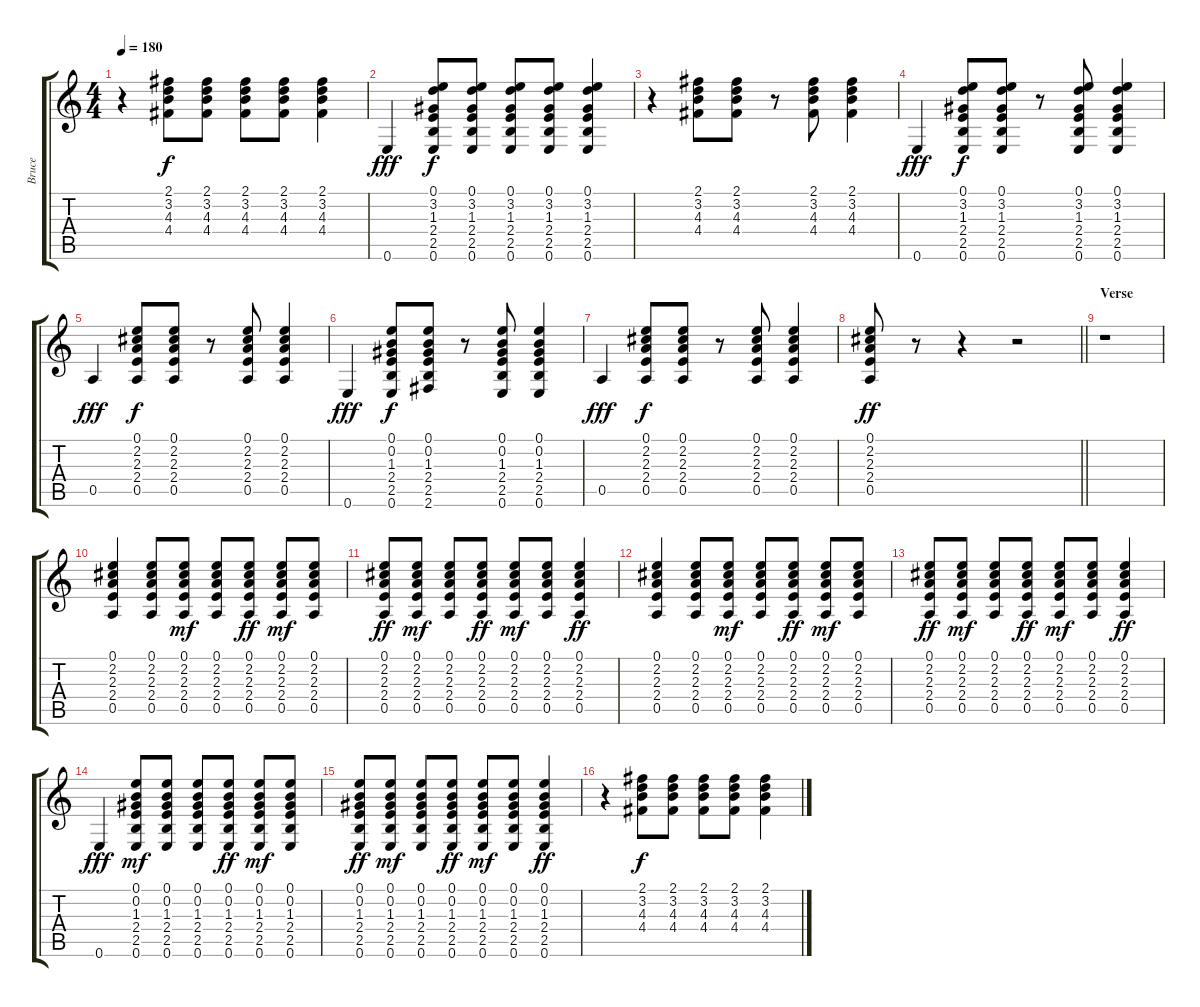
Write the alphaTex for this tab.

\track ("Bruce" "Bruce") {instrument acousticguitarsteel}
\staff {score tabs}
\tuning (E4 B3 G3 D3 A2 E2) {hide}
\ts (4 4)
\tempo 180
\clef g2
\ks c
r.4{dy ff} (2.1 3.2 4.3 4.4).8{dy f} (2.1 3.2 4.3 4.4).8 (2.1 3.2 4.3 4.4).8 (2.1 3.2 4.3 4.4).8 (2.1 3.2 4.3 4.4).4 |
0.6.4{dy fff} (0.1 3.2 1.3 2.4 2.5 0.6).8{dy f} (0.1 3.2 1.3 2.4 2.5 0.6).8 (0.1 3.2 1.3 2.4 2.5 0.6).8 (0.1 3.2 1.3 2.4 2.5 0.6).8 (0.1 3.2 1.3 2.4 2.5 0.6).4 |
r.4 (2.1 3.2 4.3 4.4).8 (2.1 3.2 4.3 4.4).8 r.8 (2.1 3.2 4.3 4.4).8 (2.1 3.2 4.3 4.4).4 |
0.6.4{dy fff} (0.1 3.2 1.3 2.4 2.5 0.6).8{dy f} (0.1 3.2 1.3 2.4 2.5 0.6).8 r.8 (0.1 3.2 1.3 2.4 2.5 0.6).8 (0.1 3.2 1.3 2.4 2.5 0.6).4 |
0.5.4{dy fff} (0.1 2.2 2.3 2.4 0.5).8{dy f} (0.1 2.2 2.3 2.4 0.5).8 r.8 (0.1 2.2 2.3 2.4 0.5).8 (0.1 2.2 2.3 2.4 0.5).4 |
0.6.4{dy fff} (0.1 0.2 1.3 2.4 2.5 0.6).8{dy f} (0.1 0.2 1.3 2.4 2.5 2.6).8 r.8 (0.1 0.2 1.3 2.4 2.5 0.6).8 (0.1 0.2 1.3 2.4 2.5 0.6).4 |
0.5.4{dy fff} (0.1 2.2 2.3 2.4 0.5).8{dy f} (0.1 2.2 2.3 2.4 0.5).8 r.8 (0.1 2.2 2.3 2.4 0.5).8 (0.1 2.2 2.3 2.4 0.5).4 |
\barLineRight lightlight
(0.1 2.2 2.3 2.4 0.5).8{dy ff} r.8 r.4 r.2 |
\section ("" "Verse")
r.1 |
(0.1 2.2 2.3 2.4 0.5).4 (0.1 2.2 2.3 2.4 0.5).8 (0.1 2.2 2.3 2.4 0.5).8{dy mf} (0.1 2.2 2.3 2.4 0.5).8 (0.1 2.2 2.3 2.4 0.5).8{dy ff} (0.1 2.2 2.3 2.4 0.5).8{dy mf} (0.1 2.2 2.3 2.4 0.5).8 |
(0.1 2.2 2.3 2.4 0.5).8{dy ff} (0.1 2.2 2.3 2.4 0.5).8{dy mf} (0.1 2.2 2.3 2.4 0.5).8 (0.1 2.2 2.3 2.4 0.5).8{dy ff} (0.1 2.2 2.3 2.4 0.5).8{dy mf} (0.1 2.2 2.3 2.4 0.5).8 (0.1 2.2 2.3 2.4 0.5).4{dy ff} |
(0.1 2.2 2.3 2.4 0.5).4 (0.1 2.2 2.3 2.4 0.5).8 (0.1 2.2 2.3 2.4 0.5).8{dy mf} (0.1 2.2 2.3 2.4 0.5).8 (0.1 2.2 2.3 2.4 0.5).8{dy ff} (0.1 2.2 2.3 2.4 0.5).8{dy mf} (0.1 2.2 2.3 2.4 0.5).8 |
(0.1 2.2 2.3 2.4 0.5).8{dy ff} (0.1 2.2 2.3 2.4 0.5).8{dy mf} (0.1 2.2 2.3 2.4 0.5).8 (0.1 2.2 2.3 2.4 0.5).8{dy ff} (0.1 2.2 2.3 2.4 0.5).8{dy mf} (0.1 2.2 2.3 2.4 0.5).8 (0.1 2.2 2.3 2.4 0.5).4{dy ff} |
0.6.4{dy fff} (0.1 0.2 1.3 2.4 2.5 0.6).8{dy mf} (0.1 0.2 1.3 2.4 2.5 0.6).8 (0.1 0.2 1.3 2.4 2.5 0.6).8 (0.1 0.2 1.3 2.4 2.5 0.6).8{dy ff} (0.1 0.2 1.3 2.4 2.5 0.6).8{dy mf} (0.1 0.2 1.3 2.4 2.5 0.6).8 |
(0.1 0.2 1.3 2.4 2.5 0.6).8{dy ff} (0.1 0.2 1.3 2.4 2.5 0.6).8{dy mf} (0.1 0.2 1.3 2.4 2.5 0.6).8 (0.1 0.2 1.3 2.4 2.5 0.6).8{dy ff} (0.1 0.2 1.3 2.4 2.5 0.6).8{dy mf} (0.1 0.2 1.3 2.4 2.5 0.6).8 (0.1 0.2 1.3 2.4 2.5 0.6).4{dy ff} |
r.4 (2.1 3.2 4.3 4.4).8{dy f} (2.1 3.2 4.3 4.4).8 (2.1 3.2 4.3 4.4).8 (2.1 3.2 4.3 4.4).8 (2.1 3.2 4.3 4.4).4
